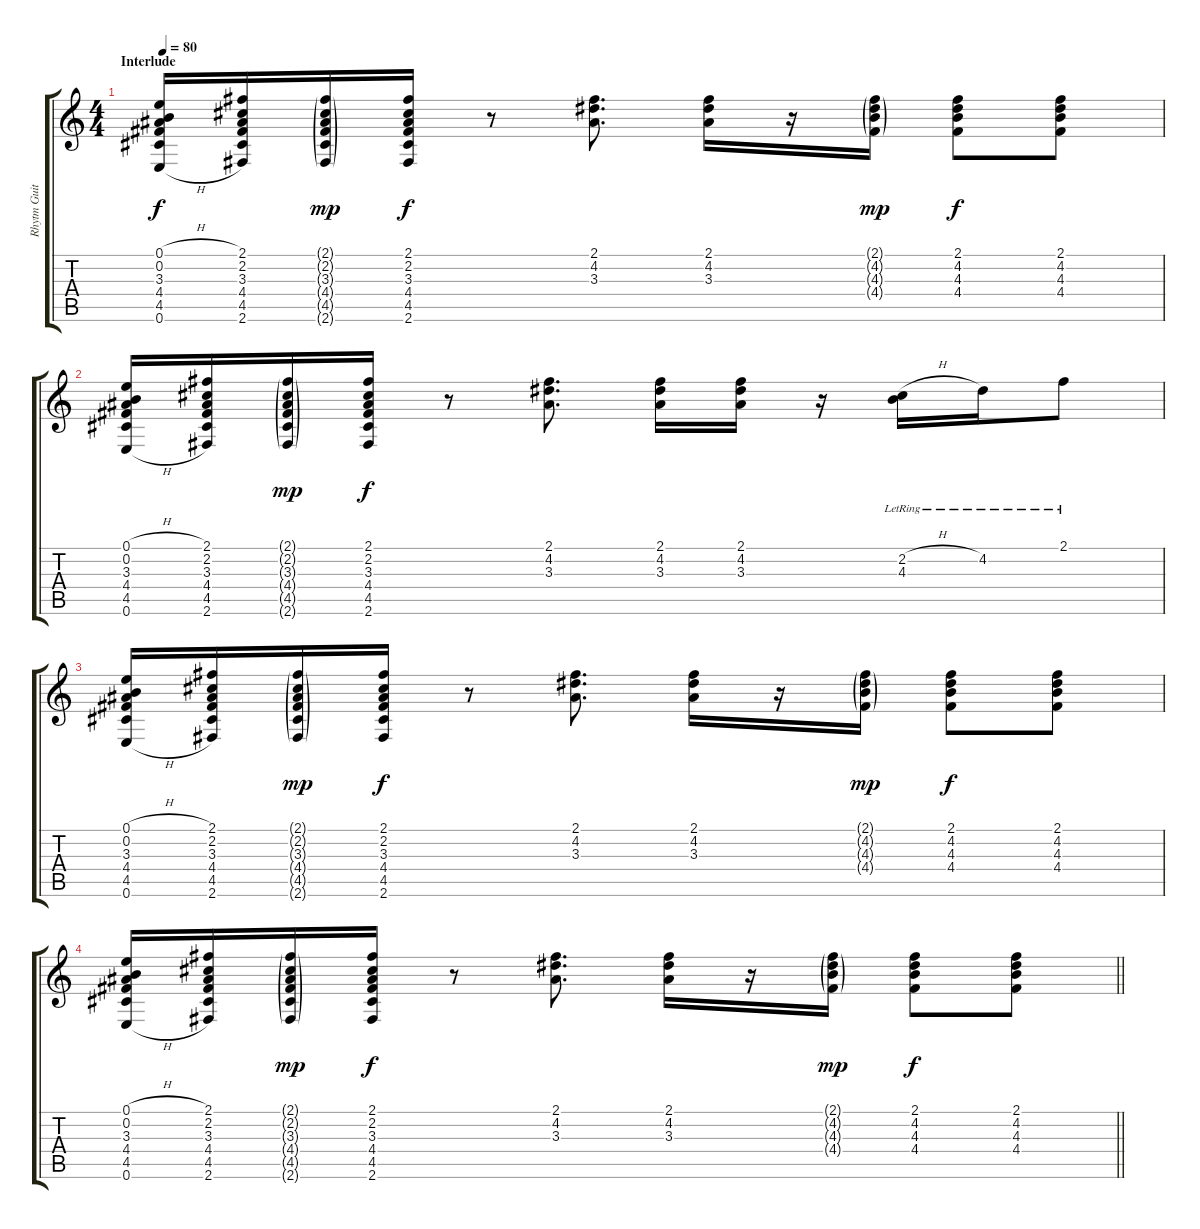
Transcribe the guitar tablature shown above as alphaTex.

\track ("Rhytm Guitar" "Rhytm Guit") {instrument acousticguitarsteel}
\staff {score tabs}
\tuning (E4 B3 G3 D3 A2 E2) {hide}
\ts (4 4)
\section ("" "Interlude")
\tempo 80
\clef g2
\ks c
(0.1{h} 0.2{h} 3.3 4.4 4.5 0.6{h}).16{dy f} (2.1 2.2 3.3 4.4 4.5 2.6).16 (2.1{g} 2.2{g} 3.3{g} 4.4{g} 4.5{g} 2.6{g}).16{dy mp} (2.1 2.2 3.3 4.4 4.5 2.6).16{dy f} r.8 (2.1 4.2 3.3).8{d} (2.1 4.2 3.3).16 r.16 (2.1{g} 4.2{g} 4.3{g} 4.4{g}).16{dy mp} (2.1 4.2 4.3 4.4).8{dy f} (2.1 4.2 4.3 4.4).8 |
(0.1{h} 0.2{h} 3.3 4.4 4.5 0.6{h}).16 (2.1 2.2 3.3 4.4 4.5 2.6).16 (2.1{g} 2.2{g} 3.3{g} 4.4{g} 4.5{g} 2.6{g}).16{dy mp} (2.1 2.2 3.3 4.4 4.5 2.6).16{dy f} r.8 (2.1 4.2 3.3).8{d} (2.1 4.2 3.3).16 (2.1 4.2 3.3).16 r.16 (2.2{h lr} 4.3{lr}).16 4.2{lr}.16 2.1{lr}.8 |
(0.1{h} 0.2{h} 3.3 4.4 4.5 0.6{h}).16 (2.1 2.2 3.3 4.4 4.5 2.6).16 (2.1{g} 2.2{g} 3.3{g} 4.4{g} 4.5{g} 2.6{g}).16{dy mp} (2.1 2.2 3.3 4.4 4.5 2.6).16{dy f} r.8 (2.1 4.2 3.3).8{d} (2.1 4.2 3.3).16 r.16 (2.1{g} 4.2{g} 4.3{g} 4.4{g}).16{dy mp} (2.1 4.2 4.3 4.4).8{dy f} (2.1 4.2 4.3 4.4).8 |
\barLineRight lightlight
(0.1{h} 0.2{h} 3.3 4.4 4.5 0.6{h}).16 (2.1 2.2 3.3 4.4 4.5 2.6).16 (2.1{g} 2.2{g} 3.3{g} 4.4{g} 4.5{g} 2.6{g}).16{dy mp} (2.1 2.2 3.3 4.4 4.5 2.6).16{dy f} r.8 (2.1 4.2 3.3).8{d} (2.1 4.2 3.3).16 r.16 (2.1{g} 4.2{g} 4.3{g} 4.4{g}).16{dy mp} (2.1 4.2 4.3 4.4).8{dy f} (2.1 4.2 4.3 4.4).8
